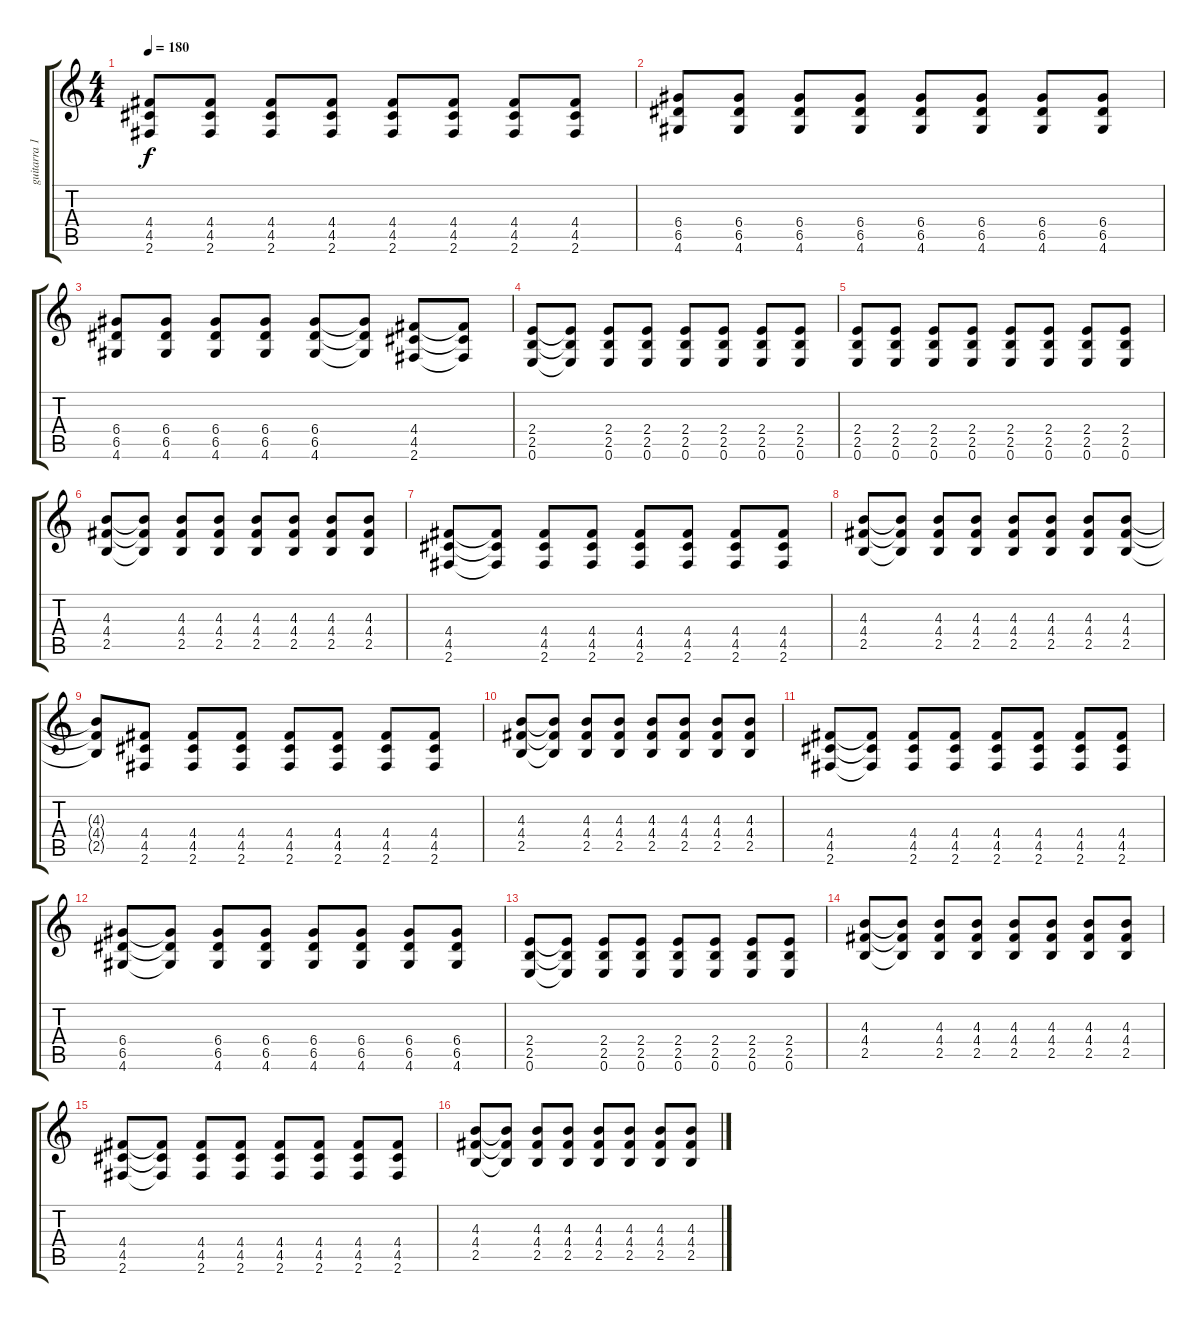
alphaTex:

\track ("guitarra 1" "guitarra 1") {instrument electricguitarmuted}
\staff {score tabs}
\tuning (E4 B3 G3 D3 A2 E2) {hide}
\ts (4 4)
\tempo 180
\clef g2
\ks c
(4.4 4.5 2.6).8{dy f} (4.4 4.5 2.6).8 (4.4 4.5 2.6).8 (4.4 4.5 2.6).8 (4.4 4.5 2.6).8 (4.4 4.5 2.6).8 (4.4 4.5 2.6).8 (4.4 4.5 2.6).8 |
(6.4 6.5 4.6).8 (6.4 6.5 4.6).8 (6.4 6.5 4.6).8 (6.4 6.5 4.6).8 (6.4 6.5 4.6).8 (6.4 6.5 4.6).8 (6.4 6.5 4.6).8 (6.4 6.5 4.6).8 |
(6.4 6.5 4.6).8 (6.4 6.5 4.6).8 (6.4 6.5 4.6).8 (6.4 6.5 4.6).8 (6.4 6.5 4.6).8 (6.4{t} 6.5{t} 4.6{t}).8 (4.4 4.5 2.6).8 (4.4{t} 4.5{t} 2.6{t}).8 |
(2.4 2.5 0.6).8 (2.4{t} 2.5{t} 0.6{t}).8 (2.4 2.5 0.6).8 (2.4 2.5 0.6).8 (2.4 2.5 0.6).8 (2.4 2.5 0.6).8 (2.4 2.5 0.6).8 (2.4 2.5 0.6).8 |
(2.4 2.5 0.6).8 (2.4 2.5 0.6).8 (2.4 2.5 0.6).8 (2.4 2.5 0.6).8 (2.4 2.5 0.6).8 (2.4 2.5 0.6).8 (2.4 2.5 0.6).8 (2.4 2.5 0.6).8 |
(4.3 4.4 2.5).8 (4.3{t} 4.4{t} 2.5{t}).8 (4.3 4.4 2.5).8 (4.3 4.4 2.5).8 (4.3 4.4 2.5).8 (4.3 4.4 2.5).8 (4.3 4.4 2.5).8 (4.3 4.4 2.5).8 |
(4.4 4.5 2.6).8 (4.4{t} 4.5{t} 2.6{t}).8 (4.4 4.5 2.6).8 (4.4 4.5 2.6).8 (4.4 4.5 2.6).8 (4.4 4.5 2.6).8 (4.4 4.5 2.6).8 (4.4 4.5 2.6).8 |
(4.3 4.4 2.5).8 (4.3{t} 4.4{t} 2.5{t}).8 (4.3 4.4 2.5).8 (4.3 4.4 2.5).8 (4.3 4.4 2.5).8 (4.3 4.4 2.5).8 (4.3 4.4 2.5).8 (4.3 4.4 2.5).8 |
(4.3{t} 4.4{t} 2.5{t}).8 (4.4 4.5 2.6).8 (4.4 4.5 2.6).8 (4.4 4.5 2.6).8 (4.4 4.5 2.6).8 (4.4 4.5 2.6).8 (4.4 4.5 2.6).8 (4.4 4.5 2.6).8 |
(4.3 4.4 2.5).8 (4.3{t} 4.4{t} 2.5{t}).8 (4.3 4.4 2.5).8 (4.3 4.4 2.5).8 (4.3 4.4 2.5).8 (4.3 4.4 2.5).8 (4.3 4.4 2.5).8 (4.3 4.4 2.5).8 |
(4.4 4.5 2.6).8 (4.4{t} 4.5{t} 2.6{t}).8 (4.4 4.5 2.6).8 (4.4 4.5 2.6).8 (4.4 4.5 2.6).8 (4.4 4.5 2.6).8 (4.4 4.5 2.6).8 (4.4 4.5 2.6).8 |
(6.4 6.5 4.6).8 (6.4{t} 6.5{t} 4.6{t}).8 (6.4 6.5 4.6).8 (6.4 6.5 4.6).8 (6.4 6.5 4.6).8 (6.4 6.5 4.6).8 (6.4 6.5 4.6).8 (6.4 6.5 4.6).8 |
(2.4 2.5 0.6).8 (2.4{t} 2.5{t} 0.6{t}).8 (2.4 2.5 0.6).8 (2.4 2.5 0.6).8 (2.4 2.5 0.6).8 (2.4 2.5 0.6).8 (2.4 2.5 0.6).8 (2.4 2.5 0.6).8 |
(4.3 4.4 2.5).8 (4.3{t} 4.4{t} 2.5{t}).8 (4.3 4.4 2.5).8 (4.3 4.4 2.5).8 (4.3 4.4 2.5).8 (4.3 4.4 2.5).8 (4.3 4.4 2.5).8 (4.3 4.4 2.5).8 |
(4.4 4.5 2.6).8 (4.4{t} 4.5{t} 2.6{t}).8 (4.4 4.5 2.6).8 (4.4 4.5 2.6).8 (4.4 4.5 2.6).8 (4.4 4.5 2.6).8 (4.4 4.5 2.6).8 (4.4 4.5 2.6).8 |
(4.3 4.4 2.5).8 (4.3{t} 4.4{t} 2.5{t}).8 (4.3 4.4 2.5).8 (4.3 4.4 2.5).8 (4.3 4.4 2.5).8 (4.3 4.4 2.5).8 (4.3 4.4 2.5).8 (4.3 4.4 2.5).8
